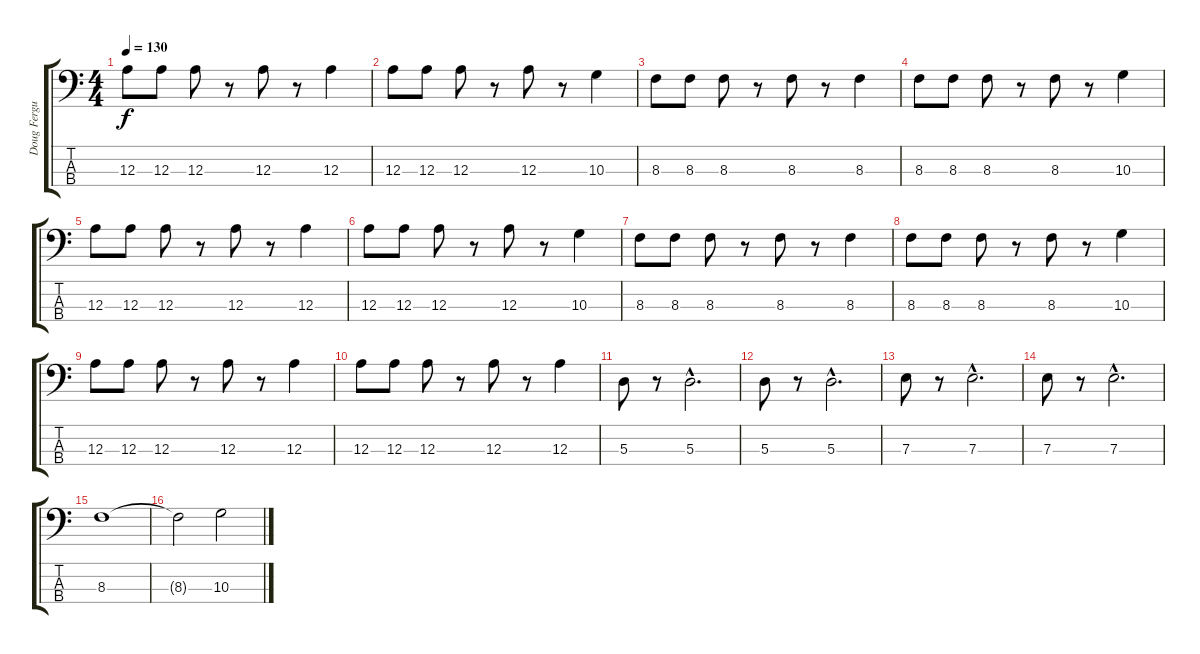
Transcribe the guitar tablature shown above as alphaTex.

\track ("Doug Ferguson" "Doug Fergu") {instrument electricbassfinger}
\staff {score tabs}
\tuning (G2 D2 A1 E1) {hide}
\ts (4 4)
\tempo 130
\clef f4
\ks c
12.3.8{dy f} 12.3.8 12.3.8 r.8 12.3.8 r.8 12.3.4 |
12.3.8 12.3.8 12.3.8 r.8 12.3.8 r.8 10.3.4 |
8.3.8 8.3.8 8.3.8 r.8 8.3.8 r.8 8.3.4 |
8.3.8 8.3.8 8.3.8 r.8 8.3.8 r.8 10.3.4 |
12.3.8 12.3.8 12.3.8 r.8 12.3.8 r.8 12.3.4 |
12.3.8 12.3.8 12.3.8 r.8 12.3.8 r.8 10.3.4 |
8.3.8 8.3.8 8.3.8 r.8 8.3.8 r.8 8.3.4 |
8.3.8 8.3.8 8.3.8 r.8 8.3.8 r.8 10.3.4 |
12.3.8 12.3.8 12.3.8 r.8 12.3.8 r.8 12.3.4 |
12.3.8 12.3.8 12.3.8 r.8 12.3.8 r.8 12.3.4 |
5.3.8 r.8 5.3{hac}.2{d} |
5.3.8 r.8 5.3{hac}.2{d} |
7.3.8 r.8 7.3{hac}.2{d} |
7.3.8 r.8 7.3{hac}.2{d} |
8.3.1 |
8.3{t}.2 10.3.2
